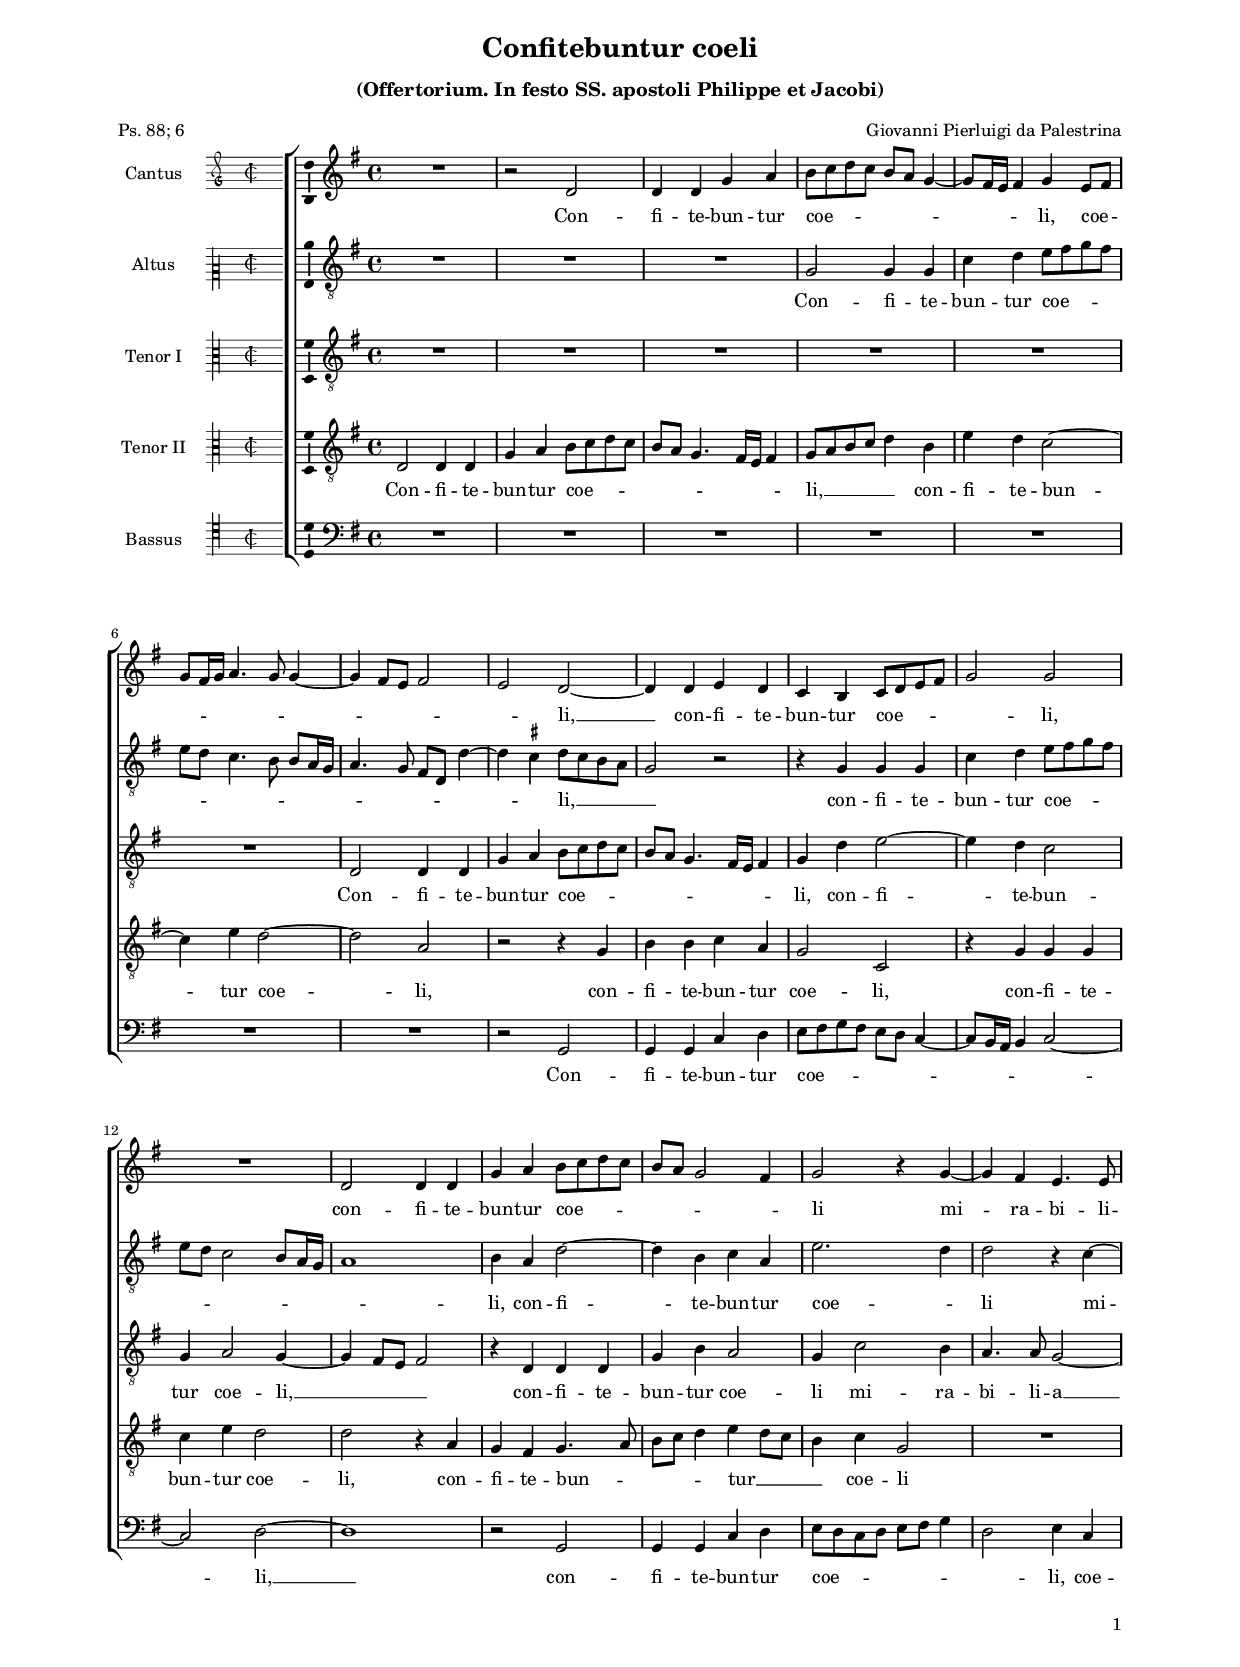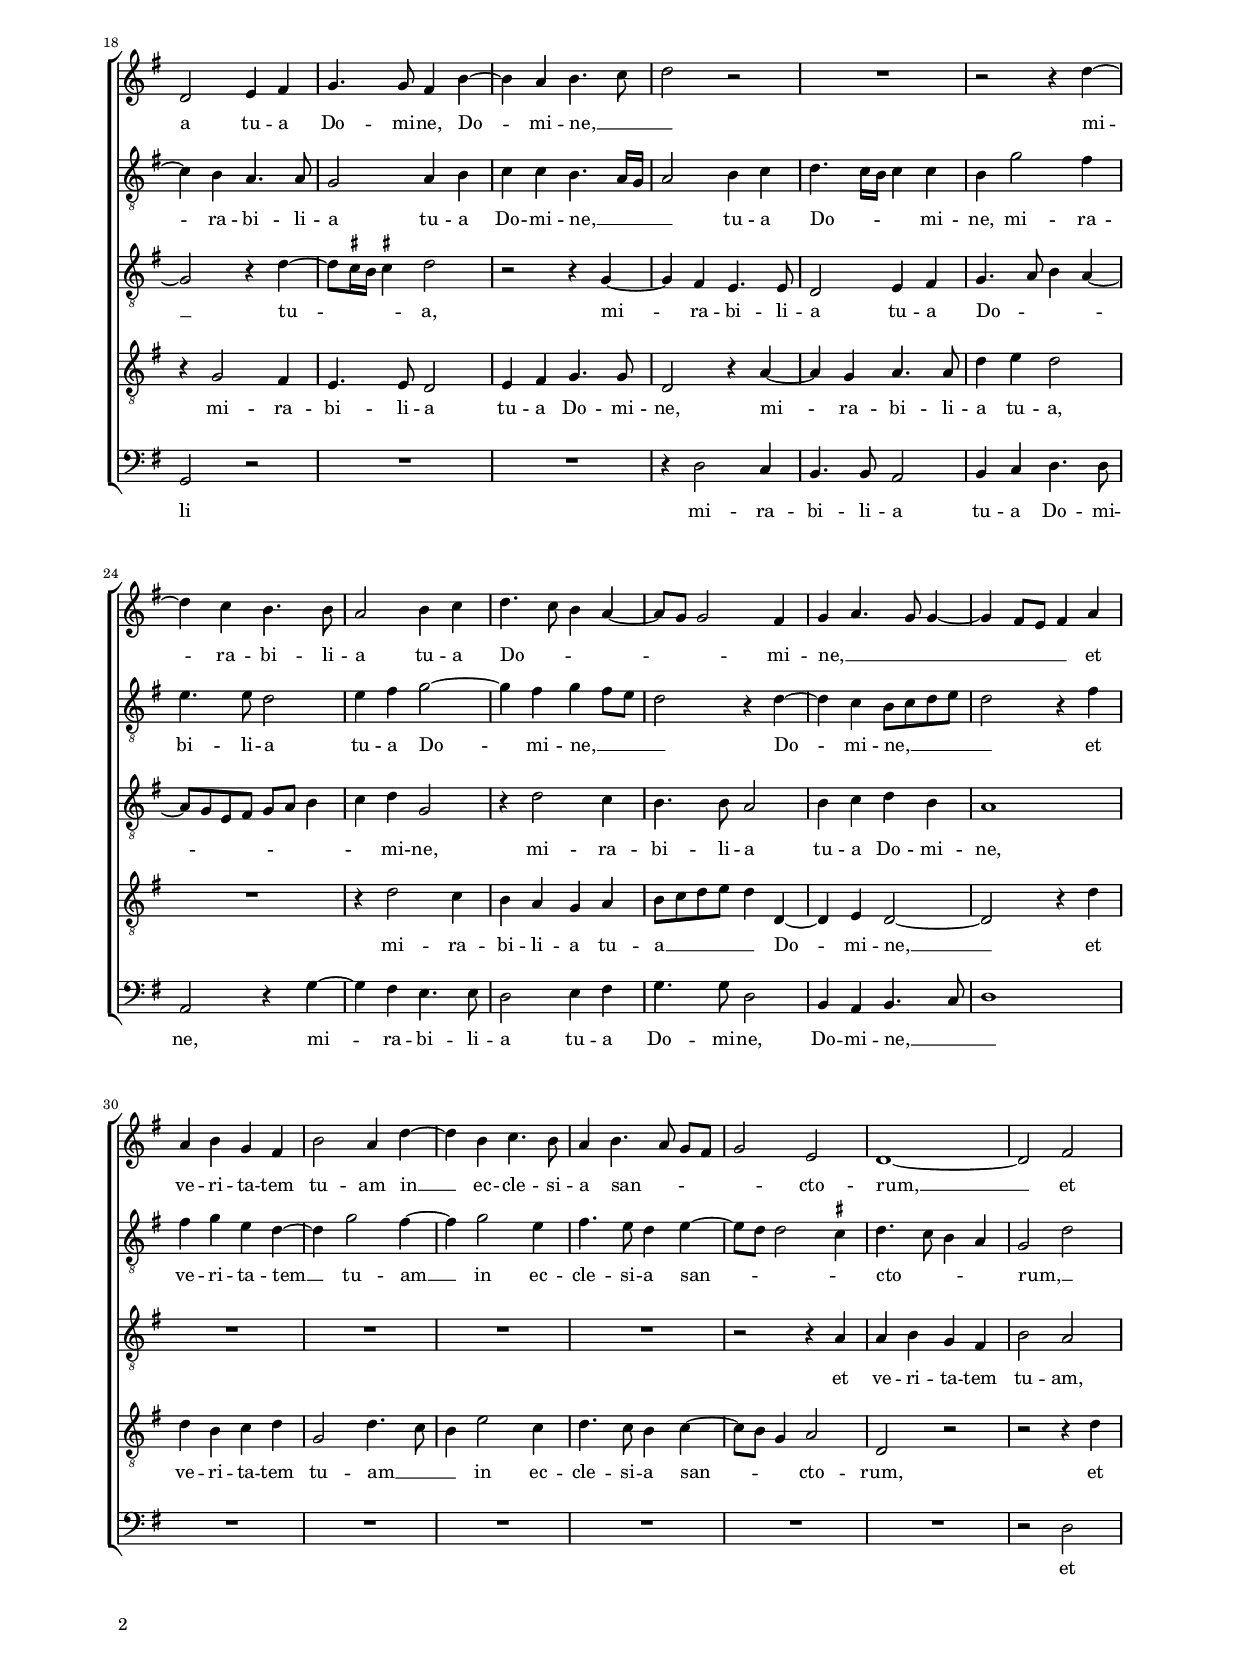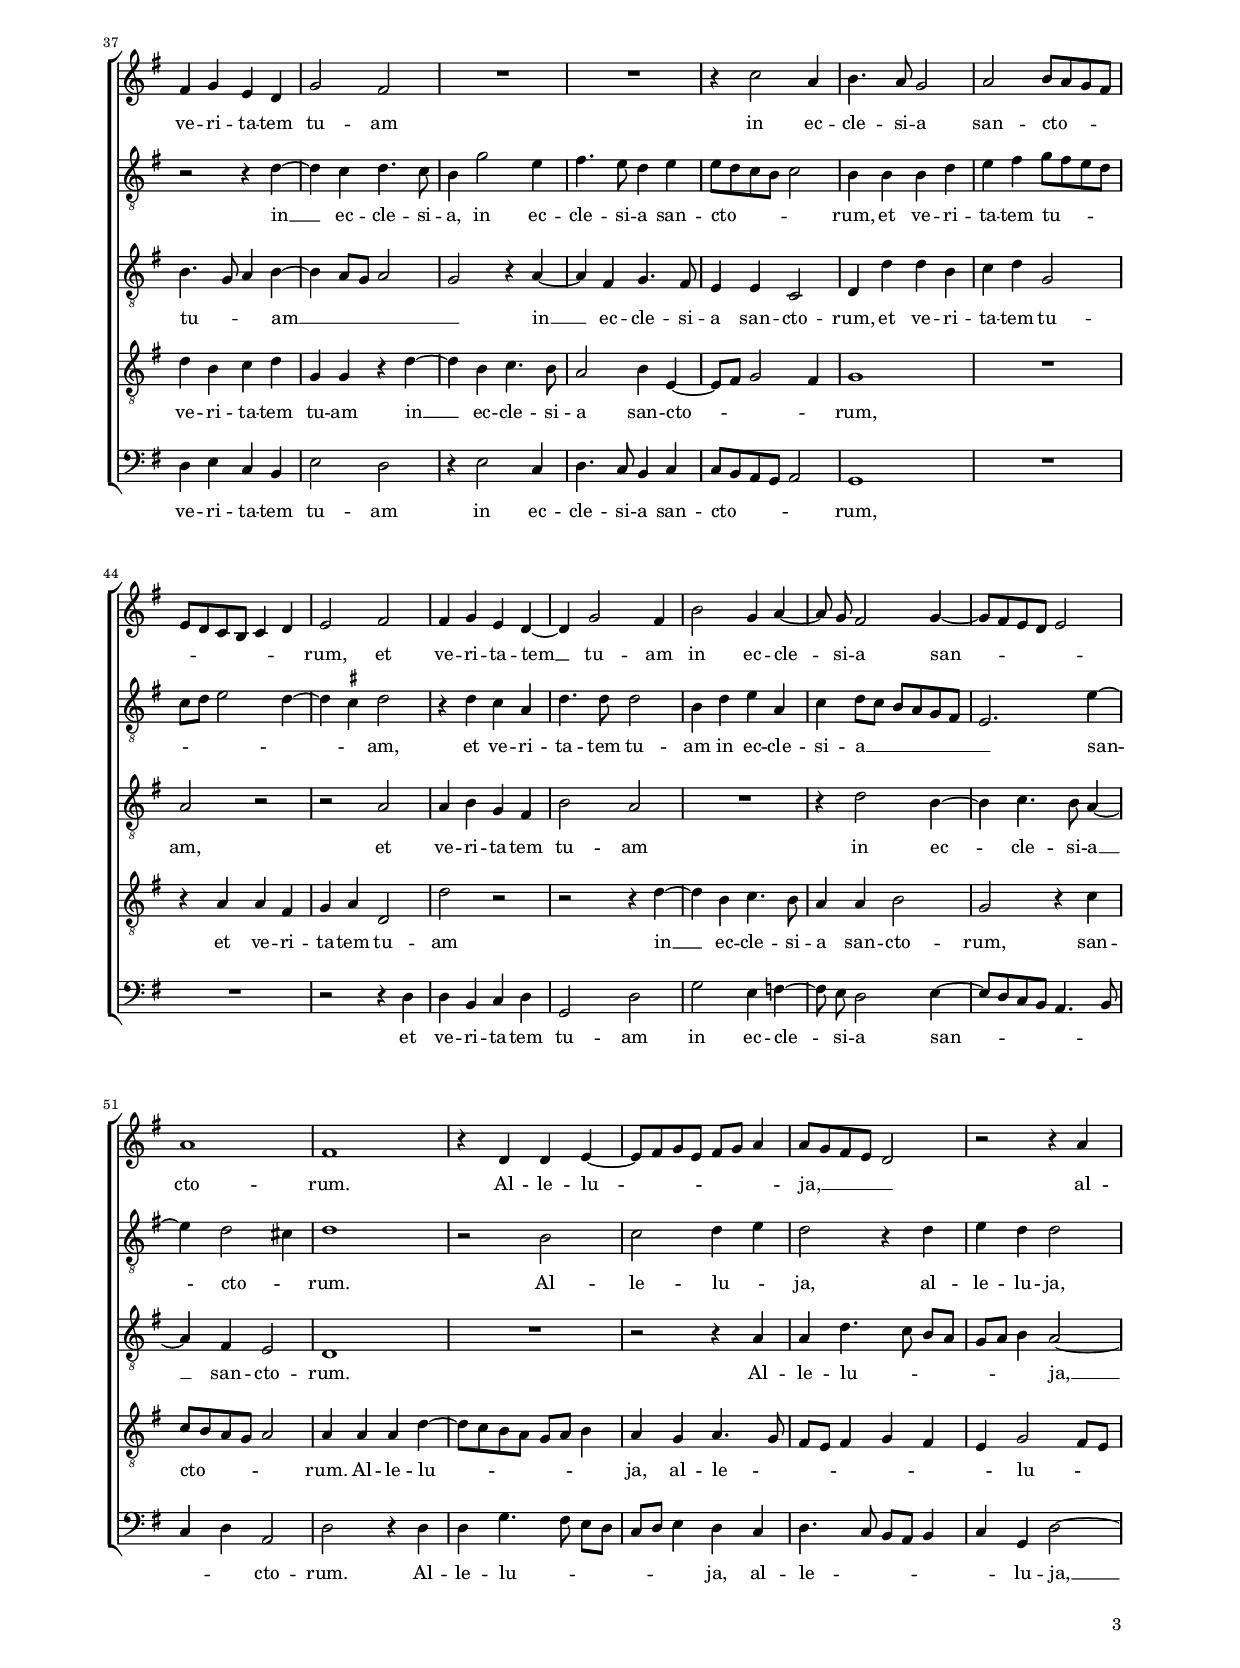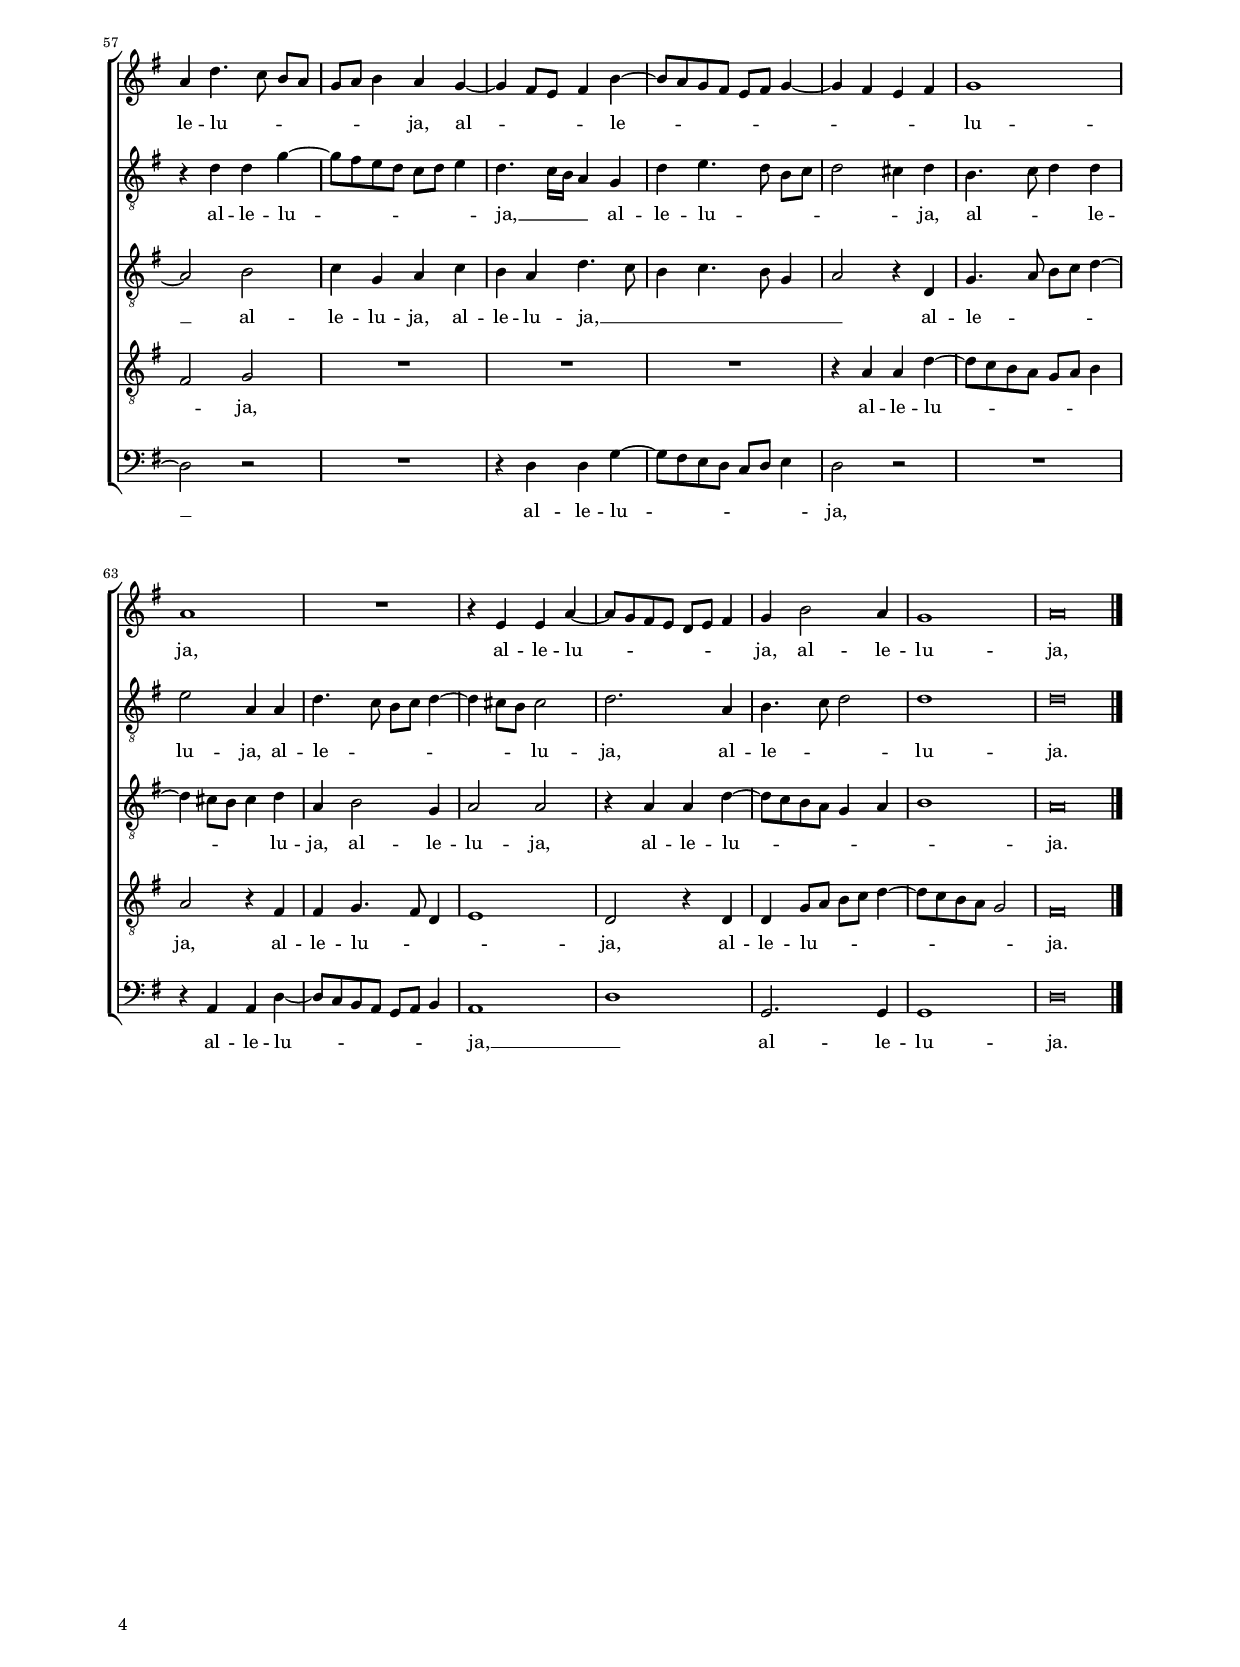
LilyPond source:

\header
{
  title="Confitebuntur coeli"
  subtitle=\markup { \column { \vspace #0.5 "(Offertorium. In festo SS. apostoli Philippe et Jacobi)" \transparent "x" } }
  composer="Giovanni Pierluigi da Palestrina"
  poet="Ps. 88; 6"
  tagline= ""
}

\version "2.24.1"
\language deutsch
#(set-global-staff-size 15)
% #(set-default-paper-size "letter")
#(ly:set-option 'point-and-click #f)




	ficta = { \once \set suggestAccidentals = ##t }

	forget = #(define-music-function (music) (ly:music?) #{
		\accidentalStyle forget
		$music
		\accidentalStyle default
		#})

	
\paper
	{
	top-margin = 1.6 \cm
	bottom-margin = 1 \cm
	left-margin = 2 \cm
	right-margin = 2 \cm
	ragged-bottom = ##f
	ragged-last-bottom = ##t
	print-page-number = ##f
	system-system-spacing = #'((basic-distance . 17) (minimum-distance . 14) (padding . 5) (strechability . 150))
	oddFooterMarkup=\markup   \fill-line { "" \fromproperty #'page:page-number-string }
	evenFooterMarkup=\markup  \fill-line { \fromproperty #'page:page-number-string "" }
	last-bottom-spacing = #'((basic-distance . 12) (minimum-distance . 7) (padding . 4))
%	systems-per-page = 3
%   page-count = 3
	system-count = 11
%	min-systems-per-page = 3
%	print-all-headers = ##t
%	print-first-page-number = ##t
%	first-page-number = 1
	}

	
global = {
	\key c \major
	\time 4/4
	\set Score.tempoHideNote = ##t
	\tempo 4 = 100
	\skip 1*68
	\set Score.measureLength = #(ly:make-moment 2/1)
	\skip 1*2 \bar "|."
	}
	

incipitcantus = \relative c' {
	\time 2/2
	\clef "petrucci-g2"
	\key c \major
	}

incipitcantusVoice = <<
	\new MensuralVoice <<
		{ s1 \noBreak }
		\incipitcantus
	>>
	>>


incipitaltus = \relative c' {
	\time 2/2
	\clef "petrucci-c2"
	\key c \major
	s4 \bar ""
	}

incipitaltusVoice = <<
	\new MensuralVoice <<
		{ s1 \noBreak }
		\incipitaltus
	>>
	>>

incipittenor = \relative c' {
	\time 2/2
	\clef "petrucci-c3"
	\key c \major
	}

incipittenorVoice = <<
	\new MensuralVoice <<
		{ s1 \noBreak }
		\incipittenor
	>>
	>>

incipitquintus = \relative c' {
	\time 2/2
	\clef "petrucci-c3"
	\key c \major
	}

incipitquintusVoice = <<
	\new MensuralVoice <<
		{ s1 \noBreak }
		\incipitquintus
	>>
	>>

	
incipitbassus= \relative c {
	\time 2/2
	\clef "petrucci-c4"
	\key c \major
	}

incipitbassusVoice = <<
	\new MensuralVoice <<
		{ s1 \noBreak }
		\incipitbassus
	>>
	>>


cantus =  \relative c''
	{
	R1
	r2 g
	g4 g c d
	e8 f g f e d c4~
%5
	c8 h16 a h4 c a8 h |
	c8 h16 c d4. c8 c4~
	c4 h8 a h2
	a2 g~
	g4 g a g
%10
	f4 e f8 g a h |
	c2 c
	R1
	g2 g4 g
	c4 d e8 f g f
%15
	e8 d c2 h4 |
	c2 r4 c~
	c4 h a4. a8
	g2 a4 h
	c4. c8 h4 e~
%20
	e4 d e4. f8 |
	g2 r
	R1
	r2 r4 g~
	g4 f e4. e8
%25
	d2 e4 f |
	g4. f8 e4 d~
	d8 c c2 h4
	c4 d4. c8 c4~
	c4 h8 a h4 d
%30
	d4 e c h |
	e2 d4 g~
	g4 e f4. e8
	d4 e4. d8 c[ h]
	c2 a
%35
	g1~ |
	g2 h
	h4 c a g
	c2 h
	R1
%40
	R1 |
	r4 f'2 d4
	e4. d8 c2
	d2 e8 d c h
	a8 g f e f4 g
%45
	a2 h |
	h4 c a g~
	g4 c2 h4
	e2 c4 d~
	\autoBeamOff d8 c \autoBeamOn h2 c4~
%50
	c8 h a g a2 |
	d1
	h1
	r4 g g a~
	a8 h c a h8 c d4
%55
	d8 c h a g2 |
	r2 r4 d'
	d4 g4. f8 e[ d]
	c8 d e4 d c~
	c4 h8 a h4 e~
%60
	e8 d c h a h c4~ |
	c4 h a h
	c1
	d1
	R1
%65
	r4 a a d~ |
	d8 c h a g8 a h4
	c4 e2 d4
	c1
	d\breve |
	}


altus =  \relative c'
	{
	R1
	R1
	R1
	c2 c4 c
%5
	f4 g a8 h c h |
	a8 g f4. e8 e[ d16 c]
	d4. c8 h g g'4~
	g4 \ficta fis g8 \forget f e d
	c2 r
%10
	r4 c c c |
	f4 g a8 h c h
	a8 g f2 e8 d16 c
	d1
	e4 d g2~
%15
	g4 e f d |
	a'2. g4
	g2 r4 f~
	f4 e d4. d8
	c2 d4 e
%20
	f4 f e4. d16 c |
	d2 e4 f
	g4. f16 e f4 f
	e4 c'2 h4
	a4. a8 g2
%25
	a4 h c2~ |
	c4 h c h8 a
	g2 r4 g~
	g4 f e8 f g a
	g2 r4 h
%30
	h4 c a g~ |
	g4 c2 h4~
	h4 c2 a4
	h4. a8 g4 a~
	a8 g g2 \ficta fis4
%35
	g4. f8 e4 d |
	c2 g'
	r2 r4 g~
	g4 f g4. f8
	e4 c'2 a4
%40
	h4. a8 g4 a |
	a8 g f e f2
	e4 e e g
	a4 h c8 h a g
	f8 g a2 g4~
%45
	g4 \ficta fis g2 |
	r4 g f d
	g4. g8 g2
	e4 g a d,
	f4 g8 f e d c h
%50
	a2. a'4~ |
	a4 g2 fis4
	g1
	r2 e
	f2 g4 a
%55
	g2 r4 g |
	a4 g g2
	r4 g g c~
	c8 h a g f g a4
	g4. f16 e d4 c
%60
	g'4 a4. g8 e[ f] |
	g2 fis4 g
	e4. f8 g4 g
	a2 d,4 d
	g4. f8 e f g4~
%65
	g4 fis8 e fis2 |
	g2. d4
	e4. f8 g2
	g1
	g\breve |
	}


tenor =  \relative c'
	{
	R1
	R1
	R1
	R1
%5
	R1 |
	R1
	g2 g4 g
	c4 d e8 f g f
	e8 d c4. h16 a h4
%10
	c4 g' a2~ |
	a4 g f2
	c4 d2 c4~
	c4 h8 a h2
	r4 g g g
%15
	c4 e d2 |
	c4 f2 e4
	d4. d8 c2~
	c2 r4 g'~
	g8 \ficta fis16 e \ficta fis!4 g2
%20
	r2 r4 c,~ |
	c4 h a4. a8
	g2 a4 h
	c4. d8 e4 d~
	d8 c a h c d e4
%25
	f4 g c,2 |
	r4 g'2 f4
	e4. e8 d2
	e4 f g e
	d1
%30
	R1 |
	R1
	R1
	R1
	r2 r4 d
%35
	d4 e c h |
	e2 d
	e4. c8 d4 e~
	e4 d8 c d2
	c2 r4 d~
%40
	d4 h c4. h8 |
	a4 a f2
	g4 g' g e
	f4 g c,2
	d2 r
%45
	r2 d |
	d4 e c h
	e2 d
	R1
	r4 g2 e4~
%50
	e4 f4. e8 d4~ |
	d4 h a2
	g1
	R1
	r2 r4 d'
%55
	d4 g4. f8 e[ d] |
	c8 d e4 d2~
	d2 e
	f4 c d f
	e4 d g4. f8
%60
	e4 f4. e8 c4 |
	d2 r4 g,
	c4. d8 e f g4~
	g4 fis8 e fis4 g
	d4 e2 c4
%65
	d2 d |
	r4 d d g~
	g8 f e d c4 d
	e1
	d\breve |
	}


quintus  =  \relative c'
	{
	g2 g4 g
	c4 d e8 f g f
	e8 d c4. h16 a h4
	c8 d e f g4 e
%5
	a4 g f2~ |
	f4 a g2~
	g2 d
	r2 r4 c
	e4 e f d
%10
	c2 f, |
	r4 c' c c
	f4 a g2
	g2 r4 d
	c4 h c4. d8
%15
	e8 f g4 a g8 f |
	e4 f c2
	R1
	r4 c2 h4
	a4. a8 g2
%20
	a4 h c4. c8 |
	g2 r4 d'~
	d4 c d4. d8
	g4 a g2
	R1
%25
	r4 g2 f4 |
	e4 d c d
	e8 f g a g4 g,~
	g4 a g2~
	g2 r4 g'
%30
	g4 e f g |
	c,2 g'4. f8
	e4 a2 f4
	g4. f8 e4 f~
	f8 e c4 d2
%35
	g,2 r |
	r2 r4 g'
	g4 e f g
	c,4 c r g'~
	g4 e f4. e8
%40
	d2 e4 a,~ |
	a8 h c2 h4
	c1
	R1
	r4 d d h
%45
	c4 d g,2 |
	g'2 r
	r2 r4 g~
	g4 e f4. e8
	d4 d e2
%50
	c2 r4 f |
	f8 e d c d2
	d4 d d g~
	g8 f e d c d e4
	d4 c d4. c8
%55
	h8 a h4 c h |
	a4 c2 h8 a
	h2 c
	R1
	R1
%60
	R1 |
	r4 d d g~
	g8 f e d c d e4
	d2 r4 h
	h4 c4. h8 g4
%65
	a1 |
	g2 r4 g
	g4 c8 d e f g4~
	g8 f e d c2
	h\breve |
	}


bassus  =  \relative c
	{
	R1
	R1
	R1
	R1
%5
	R1 |
	R1
	R1
	r2 c
	c4 c f g
%10
	a8 h c h a g f4~ |
	f8 e16 d e4 f2~
	f2 g~
	g1
	r2 c,
%15
	c4 c f g |
	a8 g f g a h c4
	g2 a4 f
	c2 r
	R1
%20
	R1 |
	r4 g'2 f4
	e4. e8 d2
	e4 f g4. g8
	d2 r4 c'~
%25
	c4 h a4. a8 |
	g2 a4 h
	c4. c8 g2
	e4 d e4. f8
	g1
%30
	R1 |
	R1
	R1
	R1
	R1
%35
	R1 |
	r2 g
	g4 a f e
	a2 g
	r4 a2 f4
%40
	g4. f8 e4 f |
	f8 e d c d2
	c1
	R1
	R1
%45
	r2 r4 g' |
	g4 e f g
	c,2 g'
	c2 a4 b~
	\autoBeamOff b8 a \autoBeamOn g2 a4~
%50
	a8 g f e d4. e8 |
	f4 g d2
	g2 r4 g
	g4 c4. h8 a[ g]
	f8 g a4 g f
%55
	g4. f8 e d e4 |
	f4 c g'2~
	g2 r
	R1
	r4 g g c~
%60
	c8 h a g f g a4 |
	g2 r
	R1
	r4 d d g~
	g8 f e d c d e4
%65
	d1 |
	g1
	c,2. c4
	c1
	g'\breve |
	}


lyricscantus = \lyricmode {
	Con -- fi -- te -- bun -- tur coe -- _ _ _ _ _ _ _ _ _ li,
	coe -- _ _ _ _ _ _ _ _ _ _ _ li, __
	con -- fi -- te -- bun -- tur coe -- _ _ _ _ li,
	con -- fi -- te -- bun -- tur coe -- _ _ _ _ _ _ _ li
	mi -- ra -- bi -- li -- a tu -- a Do -- mi -- ne,
	Do -- mi -- ne, __ _ _
	mi -- ra -- bi -- li -- a tu -- a Do -- _ _ _ _ _ mi -- ne, __ _ _ _ _ _ _
	et ve -- ri -- ta -- tem tu -- am in __ ec -- cle -- si -- a san -- _ _ _ _ cto -- rum, __
	et ve -- ri -- ta -- tem tu -- am in ec -- cle -- si -- a san -- cto -- _ _ _ _ _ _ _ _ _ rum,
	et ve -- ri -- ta -- tem __ tu -- am in ec -- cle -- si -- a san -- _ _ _ _ cto -- rum.
	Al -- le -- lu -- _ _ _ _ _ _ ja, __ _ _ _ _
	al -- le -- lu -- _ _ _ _ _ _ ja,
	al -- _ _ _ le -- _ _ _ _ _ _ _ _ _ lu -- ja,
	al -- le -- lu -- _ _ _ _ _ _ ja,
	al -- le -- lu -- ja,
	al -- le -- lu -- ja.
	}


lyricsaltus = \lyricmode {
	Con -- fi -- te -- bun -- tur coe -- _ _ _ _ _ _ _ _ _ _ _ _ _ _ _ _ li,  __ _ _ _ _
	con -- fi -- te -- bun -- tur coe -- _ _ _ _ _ _ _ _ _ _ li,
	con -- fi -- te -- bun -- tur coe -- _ li
	mi -- ra -- bi -- li -- a tu -- a Do -- mi -- ne, __ _ _ _
	tu -- a Do -- _ _ _ mi -- ne,
	mi -- ra -- bi -- li -- a tu -- a Do -- mi -- ne, __ _ _ _
	Do -- mi -- ne, __ _ _ _ _
	et ve -- ri -- ta -- tem __ tu -- am __ in ec -- cle -- si -- a san -- _ _ _ cto -- _ _ _ rum, __ _
	in __ ec -- cle -- si -- a,
	in ec -- cle -- si -- a san -- cto -- _ _ _ _ rum,
	et ve -- ri -- ta -- tem tu -- _ _ _ _ _ _ _ _ am,
	et ve -- ri -- ta -- tem tu -- am in ec -- cle -- si -- a __ _ _ _ _ _ _ san -- cto -- _ rum.
	Al -- le -- lu -- _ ja,
	al -- le -- lu -- ja,
	al -- le -- lu -- _ _ _ _ _ _ ja, __ _ _ _
	al -- le -- lu -- _ _ _ _ _ ja,
	al -- _ _ le -- lu -- ja,
	al -- le -- _ _ _ _ _ _ lu -- ja,
	al -- le -- _ _ lu -- ja.
	}


lyricstenor = \lyricmode {
	Con -- fi -- te -- bun -- tur coe -- _ _ _ _ _ _ _ _ _ li,
	con -- fi -- te -- bun -- tur coe -- li, __ _ _ _
	con -- fi -- te -- bun -- tur coe -- li
	mi -- ra -- bi -- li -- a __ tu -- _ _ _ a,
	mi -- ra -- bi -- li -- a tu -- a Do -- _ _ _ _ _ _ _ _ _ _ mi -- ne,
	mi -- ra -- bi -- li -- a tu -- a Do -- mi -- ne,
	et ve -- ri -- ta -- tem tu -- am,
	tu -- _ _ am __ _ _ _ _ in __ ec -- cle -- si -- a san -- cto -- rum,
	et ve -- ri -- ta -- tem tu -- am,
	et ve -- ri -- ta -- tem tu -- am in ec -- cle -- si -- a __ san -- cto -- rum.
	Al -- le -- lu -- _ _ _ _ _ _ ja, __
	al -- le -- lu -- ja,
	al -- le -- lu -- ja, __ _ _ _ _ _ _
	al -- le -- _ _ _ _ _ _ _ lu -- ja,
	al -- le -- lu -- ja,
	al -- le -- lu -- _ _ _ _ _ _ ja.
	}


lyricsquintus = \lyricmode {
	Con -- fi -- te -- bun -- tur coe -- _ _ _ _ _ _ _ _ _ li, __ _ _ _ _
	con -- fi -- te -- bun -- tur coe -- li,
	con -- fi -- te -- bun -- tur coe -- li,
	con -- fi -- te -- bun -- tur coe -- li,
	con -- fi -- te -- bun -- _ _ _ _ tur __ _ _ _ coe -- li
	mi -- ra -- bi -- li -- a tu -- a Do -- mi -- ne,
	mi -- ra -- bi -- li -- a tu -- a,
	mi -- ra -- bi -- li -- a tu -- a __ _ _ _ _ Do -- mi -- ne, __
	et ve -- ri -- ta -- tem tu -- am __ _ _ in ec -- cle -- si -- a san -- _ _ cto -- rum,
	et ve -- ri -- ta -- tem tu -- am in __ ec -- cle -- si -- a san -- cto -- _ _ _ rum,
	et ve -- ri -- ta -- tem tu -- am in __ ec -- cle -- si -- a san -- cto -- rum,
	san -- cto -- _ _ _ _ rum.
	Al -- le -- lu -- _ _ _ _ _ _ ja,
	al -- le -- _ _ _ _ _ _ _ lu -- _ _ _ ja,
	al -- le -- lu -- _ _ _ _ _ _ ja,
	al -- le -- lu -- _ _ _ ja,
	al -- le -- lu -- _ _ _ _ _ _ _ _ ja.
	}


lyricsbassus = \lyricmode {
	Con -- fi -- te -- bun -- tur coe -- _ _ _ _ _ _ _ _ _ _ li, __
	con -- fi -- te -- bun -- tur coe -- _ _ _ _ _ _ _ li,
	coe -- li
	mi -- ra -- bi -- li -- a tu -- a Do -- mi -- ne,
	mi -- ra -- bi -- li -- a tu -- a Do -- mi -- ne,
	Do -- mi -- ne, __ _ _
	et ve -- ri -- ta -- tem tu -- am in ec -- cle -- si -- a san -- cto -- _ _ _ _ rum,
	et ve -- ri -- ta -- tem tu -- am in ec -- cle -- si -- a san -- _ _ _ _ _ _ _ cto -- rum.
	Al -- le -- lu -- _ _ _ _ _ _ ja,
	al -- le -- _ _ _ _ _ lu -- ja, __
	al -- le -- lu -- _ _ _ _ _ _ ja,
	al -- le -- lu -- _ _ _ _ _ _ ja, __ _
	al -- le -- lu -- ja.
	}


\score
{  
	\transpose c g, {
	\new ChoirStaff \with { \override StaffGrouper.staff-staff-spacing.basic-distance = #12 }
	<<

	\new Staff << \global
	\new Voice="v1" {
		\set Staff.instrumentName="Cantus"
		\incipit \incipitcantusVoice
%		\set Staff.instrumentName= "S"
		\set Staff.midiInstrument = "reed organ"
		\clef violin
		\cantus }
	\new Lyrics \lyricsto "v1" {\lyricscantus }
	>>


	\new Staff << \global
	\new Voice="v2" {
		\set Staff.instrumentName="Altus"
		\incipit \incipitaltusVoice
%		\set Staff.instrumentName= "A"
		\set Staff.midiInstrument = "reed organ"
		\clef "G_8" % violin
		\altus}
	\new Lyrics \lyricsto "v2" {\lyricsaltus }
	>>


	\new Staff << \global
	\new Voice="v3" {
		\set Staff.instrumentName="Tenor I"
		\incipit \incipittenorVoice
%		\set Staff.instrumentName= "T"
		\set Staff.midiInstrument = "reed organ"
		\clef "G_8"
		\tenor }
	\new Lyrics \lyricsto "v3" {\lyricstenor }
	>>


	\new Staff << \global
	\new Voice="v5" {
		\set Staff.instrumentName="Tenor II"
		\incipit \incipitquintusVoice
%		\set Staff.instrumentName= "Q"
		\set Staff.midiInstrument = "reed organ"
		\clef "G_8"
		\quintus}
	\new Lyrics \lyricsto "v5" {\lyricsquintus }
	>>


	\new Staff << \global
	\new Voice="v4" {
		\set Staff.instrumentName="Bassus"
		\incipit \incipitbassusVoice
%		\set Staff.instrumentName= "B"
		\set Staff.midiInstrument = "reed organ"
		\clef bass 
		\bassus }
	\new Lyrics \lyricsto "v4" {\lyricsbassus}
	>>

	>>
	} % transpose

	\layout
	{
	indent = 3\cm
	incipit-width = 1.3 \cm
	\context { \Lyrics \override VerticalAxisGroup.nonstaff-relatedstaff-spacing.padding = #1.4 }
%	\context { \Lyrics \override LyricText.font-size = #1 }
	\context { \Staff \override TimeSignature.break-visibility = #end-of-line-invisible }
	\context { \Staff \consists Ambitus_engraver }
	\context { \Score \override BarNumber.padding = #2 }
	\context { \Voice \override NoteHead.style = #'baroque }
	}

\midi
	{		
	}

}


% EOF
